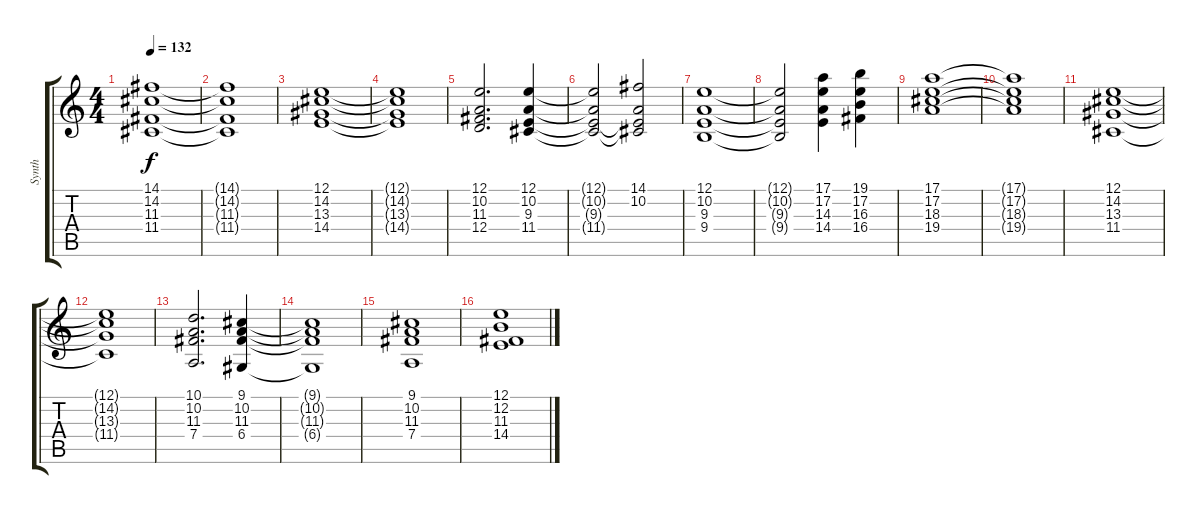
\track ("Synth" "Synth") {instrument stringensemble1}
\staff {score tabs}
\tuning (E4 B3 G3 D3 A2 E2) {hide}
\ts (4 4)
\tempo 132
\clef g2
\ks c
(14.1 14.2 11.3 11.4).1{dy f volume 10} |
(14.1{t} 14.2{t} 11.3{t} 11.4{t}).1 |
(12.1 14.2 13.3 14.4).1 |
(12.1{t} 14.2{t} 13.3{t} 14.4{t}).1 |
(12.1 10.2 11.3 12.4).2{d} (12.1 10.2 9.3 11.4).4 |
(12.1{t} 10.2{t} 9.3{t} 11.4{t}).2 (14.1 10.2 9.3{t} 11.4{t}).2 |
(12.1 10.2 9.3 9.4).1 |
(12.1{t} 10.2{t} 9.3{t} 9.4{t}).2 (17.1 17.2 14.3 14.4).4 (19.1 17.2 16.3 16.4).4 |
(17.1 17.2 18.3 19.4).1 |
(17.1{t} 17.2{t} 18.3{t} 19.4{t}).1 |
(12.1 14.2 13.3 11.4).1 |
(12.1{t} 14.2{t} 13.3{t} 11.4{t}).1 |
(10.1 10.2 11.3 7.4).2{d} (9.1 10.2 11.3 6.4).4 |
(9.1{t} 10.2{t} 11.3{t} 6.4{t}).1 |
(9.1 10.2 11.3 7.4).1 |
(12.1 12.2 11.3 14.4).1
